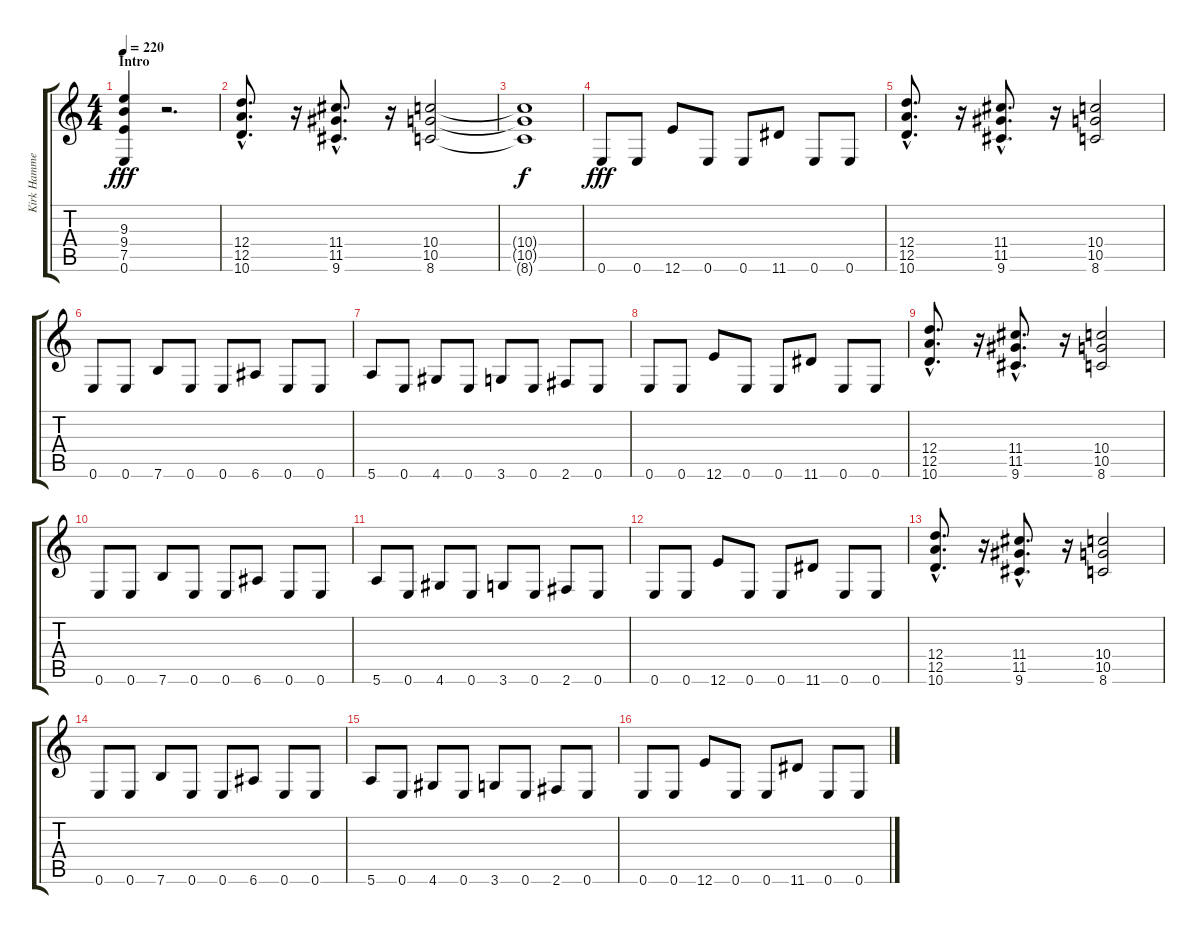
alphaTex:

\track ("Kirk Hammet" "Kirk Hamme") {instrument distortionguitar}
\staff {score tabs}
\tuning (E4 B3 G3 D3 A2 E2) {hide}
\ts (4 4)
\section ("" "Intro")
\tempo 220
\clef g2
\ks c
(9.3 9.4 7.5 0.6).4{dy fff instrument distortionguitar} r.2{d} |
(12.4{hac} 12.5{hac} 10.6{hac}).8{d} r.16 (11.4{hac} 11.5{hac} 9.6{hac}).8{d} r.16 (10.4 10.5 8.6).2 |
(10.4{t} 10.5{t} 8.6{t}).1{dy f} |
0.6.8{dy fff} 0.6.8 12.6.8 0.6.8 0.6.8 11.6.8 0.6.8 0.6.8 |
(12.4{hac} 12.5{hac} 10.6{hac}).8{d} r.16 (11.4{hac} 11.5{hac} 9.6{hac}).8{d} r.16 (10.4 10.5 8.6).2 |
0.6.8 0.6.8 7.6.8 0.6.8 0.6.8 6.6.8 0.6.8 0.6.8 |
5.6.8 0.6.8 4.6.8 0.6.8 3.6.8 0.6.8 2.6.8 0.6.8 |
0.6.8 0.6.8 12.6.8 0.6.8 0.6.8 11.6.8 0.6.8 0.6.8 |
(12.4{hac} 12.5{hac} 10.6{hac}).8{d} r.16 (11.4{hac} 11.5{hac} 9.6{hac}).8{d} r.16 (10.4 10.5 8.6).2 |
0.6.8 0.6.8 7.6.8 0.6.8 0.6.8 6.6.8 0.6.8 0.6.8 |
5.6.8 0.6.8 4.6.8 0.6.8 3.6.8 0.6.8 2.6.8 0.6.8 |
0.6.8 0.6.8 12.6.8 0.6.8 0.6.8 11.6.8 0.6.8 0.6.8 |
(12.4{hac} 12.5{hac} 10.6{hac}).8{d} r.16 (11.4{hac} 11.5{hac} 9.6{hac}).8{d} r.16 (10.4 10.5 8.6).2 |
0.6.8 0.6.8 7.6.8 0.6.8 0.6.8 6.6.8 0.6.8 0.6.8 |
5.6.8 0.6.8 4.6.8 0.6.8 3.6.8 0.6.8 2.6.8 0.6.8 |
0.6.8 0.6.8 12.6.8 0.6.8 0.6.8 11.6.8 0.6.8 0.6.8
